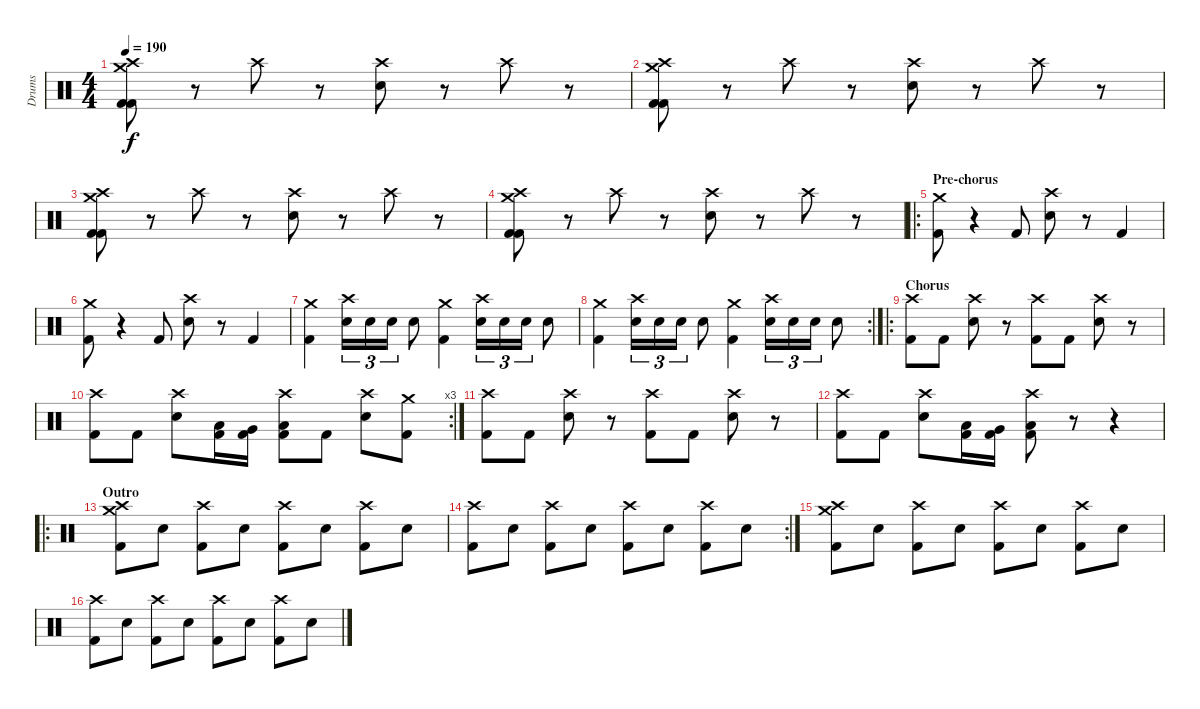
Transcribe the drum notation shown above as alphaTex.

\track ("Drums" "Drums") {instrument percussion}
\staff {score}
\articulation defaults
\ts (4 4)
\tempo 190
\clef neutral
\ks c
("Crash high (hit)" "Crash medium (hit)" "Kick (hit) 2" "Kick (hit) 2").8{dy f} r.8 "Crash high (hit)".8 r.8 ("Crash high (hit)" "Electric Snare (hit)").8 r.8 "Crash high (hit)".8 r.8 |
("Crash high (hit)" "Crash medium (hit)" "Kick (hit) 2" "Kick (hit) 2").8 r.8 "Crash high (hit)".8 r.8 ("Crash high (hit)" "Electric Snare (hit)").8 r.8 "Crash high (hit)".8 r.8 |
("Crash high (hit)" "Crash medium (hit)" "Kick (hit) 2" "Kick (hit) 2").8 r.8 "Crash high (hit)".8 r.8 ("Crash high (hit)" "Electric Snare (hit)").8 r.8 "Crash high (hit)".8 r.8 |
("Crash high (hit)" "Crash medium (hit)" "Kick (hit) 2" "Kick (hit) 2").8 r.8 "Crash high (hit)".8 r.8 ("Crash high (hit)" "Electric Snare (hit)").8 r.8 "Crash high (hit)".8 r.8 |
\ro
\section ("" "Pre-chorus")
("Crash medium (hit)" "Kick (hit) 2").8 r.4 "Kick (hit) 2".8 ("Crash high (hit)" "Electric Snare (hit)").8 r.8 "Kick (hit) 2".4 |
("Crash medium (hit)" "Kick (hit) 2").8 r.4 "Kick (hit) 2".8 ("Crash high (hit)" "Electric Snare (hit)").8 r.8 "Kick (hit) 2".4 |
("Crash medium (hit)" "Kick (hit) 2").4 ("Crash high (hit)" "Electric Snare (hit)").16{tu (3 2)} "Electric Snare (hit)".16{tu (3 2)} "Electric Snare (hit)".16{tu (3 2)} "Electric Snare (hit)".8 ("Crash medium (hit)" "Kick (hit) 2").4 ("Crash high (hit)" "Electric Snare (hit)").16{tu (3 2)} "Electric Snare (hit)".16{tu (3 2)} "Electric Snare (hit)".16{tu (3 2)} "Electric Snare (hit)".8 |
\rc 2
("Crash medium (hit)" "Kick (hit) 2").4 ("Crash high (hit)" "Electric Snare (hit)").16{tu (3 2)} "Electric Snare (hit)".16{tu (3 2)} "Electric Snare (hit)".16{tu (3 2)} "Electric Snare (hit)".8 ("Crash medium (hit)" "Kick (hit) 2").4 ("Crash high (hit)" "Electric Snare (hit)").16{tu (3 2)} "Electric Snare (hit)".16{tu (3 2)} "Electric Snare (hit)".16{tu (3 2)} "Electric Snare (hit)".8 |
\ro
\section ("" "Chorus")
("Crash high (hit)" "Kick (hit) 2").8 "Kick (hit) 2".8 ("Crash high (hit)" "Electric Snare (hit)").8 r.8 ("Crash high (hit)" "Kick (hit) 2").8 "Kick (hit) 2".8 ("Crash high (hit)" "Electric Snare (hit)").8 r.8 |
\rc 3
("Crash high (hit)" "Kick (hit) 2").8 "Kick (hit) 2".8 ("Crash high (hit)" "Electric Snare (hit)").8 ("Low Tom (hit)" "Kick (hit) 2").16 ("Very Low Tom (hit)" "Kick (hit) 2").16 ("Crash high (hit)" "Low Floor Tom (hit)" "Kick (hit) 2").8 "Kick (hit) 2".8 ("Crash high (hit)" "Electric Snare (hit)").8 ("Crash medium (hit)" "Kick (hit) 2").8 |
("Crash high (hit)" "Kick (hit) 2").8 "Kick (hit) 2".8 ("Crash high (hit)" "Electric Snare (hit)").8 r.8 ("Crash high (hit)" "Kick (hit) 2").8 "Kick (hit) 2".8 ("Crash high (hit)" "Electric Snare (hit)").8 r.8 |
("Crash high (hit)" "Kick (hit) 2").8 "Kick (hit) 2".8 ("Crash high (hit)" "Electric Snare (hit)").8 ("Low Tom (hit)" "Kick (hit) 2").16 ("Very Low Tom (hit)" "Kick (hit) 2").16 ("Crash high (hit)" "Low Floor Tom (hit)" "Kick (hit) 2").8 r.8 r.4 |
\ro
\section ("" "Outro")
("Crash high (hit)" "Crash medium (hit)" "Kick (hit) 2").8 "Electric Snare (hit)".8 ("Crash high (hit)" "Kick (hit) 2").8 "Electric Snare (hit)".8 ("Crash high (hit)" "Kick (hit) 2").8 "Electric Snare (hit)".8 ("Crash high (hit)" "Kick (hit) 2").8 "Electric Snare (hit)".8 |
\rc 2
("Crash high (hit)" "Kick (hit) 2").8 "Electric Snare (hit)".8 ("Crash high (hit)" "Kick (hit) 2").8 "Electric Snare (hit)".8 ("Crash high (hit)" "Kick (hit) 2").8 "Electric Snare (hit)".8 ("Crash high (hit)" "Kick (hit) 2").8 "Electric Snare (hit)".8 |
("Crash high (hit)" "Crash medium (hit)" "Kick (hit) 2").8 "Electric Snare (hit)".8 ("Crash high (hit)" "Kick (hit) 2").8 "Electric Snare (hit)".8 ("Crash high (hit)" "Kick (hit) 2").8 "Electric Snare (hit)".8 ("Crash high (hit)" "Kick (hit) 2").8 "Electric Snare (hit)".8 |
("Crash high (hit)" "Kick (hit) 2").8 "Electric Snare (hit)".8 ("Crash high (hit)" "Kick (hit) 2").8 "Electric Snare (hit)".8 ("Crash high (hit)" "Kick (hit) 2").8 "Electric Snare (hit)".8 ("Crash high (hit)" "Kick (hit) 2").8 "Electric Snare (hit)".8
